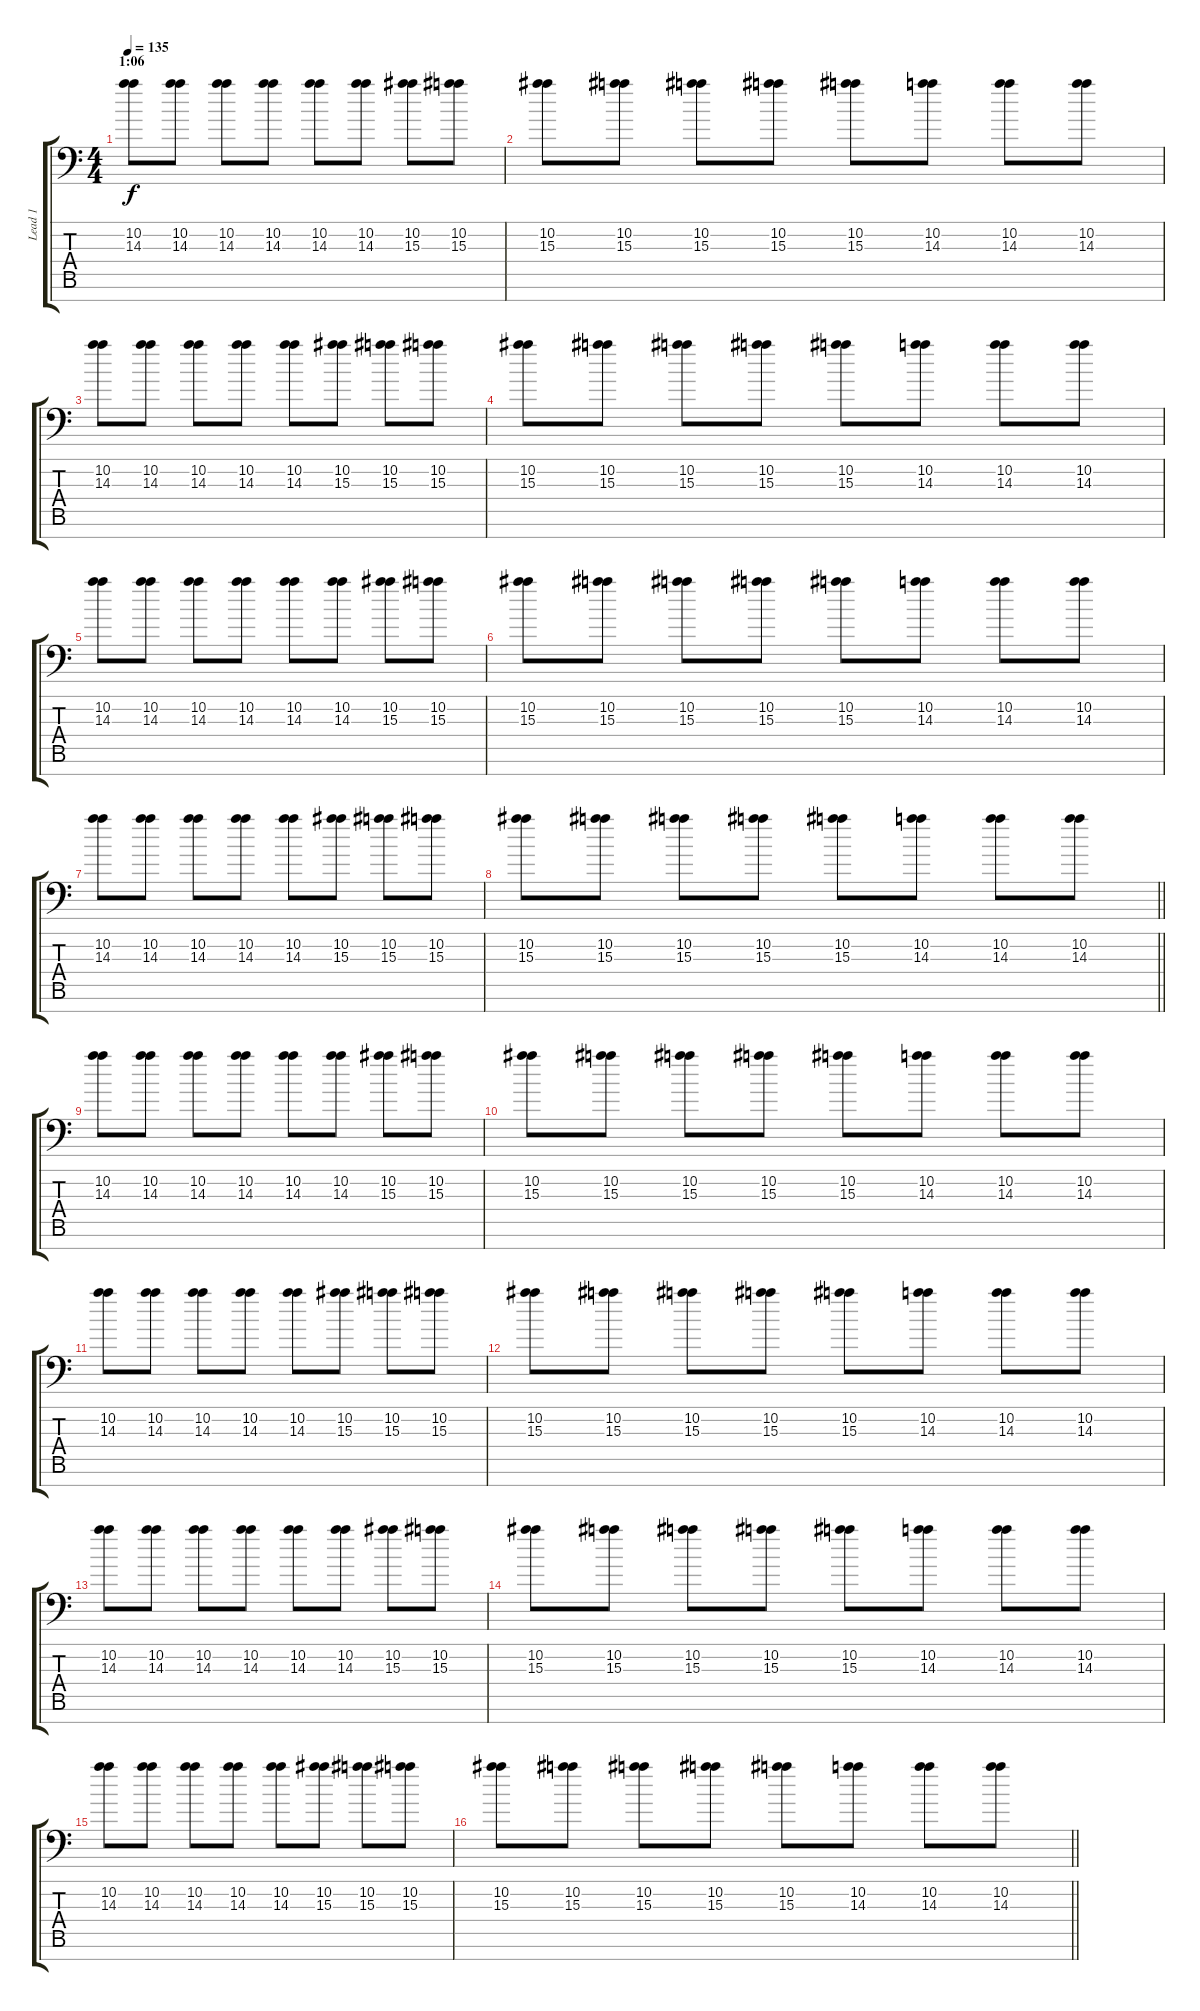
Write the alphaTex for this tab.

\track ("Lead 1" "Lead 1") {instrument distortionguitar}
\staff {score tabs}
\tuning (E4 B3 G3 D3 A2 E2 A1) {hide}
\ts (4 4)
\section ("" "1:06")
\tempo 135
\clef f4
\ks c
(10.2 14.3).8{dy f} (10.2 14.3).8 (10.2 14.3).8 (10.2 14.3).8 (10.2 14.3).8 (10.2 14.3).8 (10.2 15.3).8 (10.2 15.3).8 |
(10.2 15.3).8 (10.2 15.3).8 (10.2 15.3).8 (10.2 15.3).8 (10.2 15.3).8 (10.2 14.3).8 (10.2 14.3).8 (10.2 14.3).8 |
(10.2 14.3).8 (10.2 14.3).8 (10.2 14.3).8 (10.2 14.3).8 (10.2 14.3).8 (10.2 15.3).8 (10.2 15.3).8 (10.2 15.3).8 |
(10.2 15.3).8 (10.2 15.3).8 (10.2 15.3).8 (10.2 15.3).8 (10.2 15.3).8 (10.2 14.3).8 (10.2 14.3).8 (10.2 14.3).8 |
(10.2 14.3).8 (10.2 14.3).8 (10.2 14.3).8 (10.2 14.3).8 (10.2 14.3).8 (10.2 14.3).8 (10.2 15.3).8 (10.2 15.3).8 |
(10.2 15.3).8 (10.2 15.3).8 (10.2 15.3).8 (10.2 15.3).8 (10.2 15.3).8 (10.2 14.3).8 (10.2 14.3).8 (10.2 14.3).8 |
(10.2 14.3).8 (10.2 14.3).8 (10.2 14.3).8 (10.2 14.3).8 (10.2 14.3).8 (10.2 15.3).8 (10.2 15.3).8 (10.2 15.3).8 |
\barLineRight lightlight
(10.2 15.3).8 (10.2 15.3).8 (10.2 15.3).8 (10.2 15.3).8 (10.2 15.3).8 (10.2 14.3).8 (10.2 14.3).8 (10.2 14.3).8 |
(10.2 14.3).8 (10.2 14.3).8 (10.2 14.3).8 (10.2 14.3).8 (10.2 14.3).8 (10.2 14.3).8 (10.2 15.3).8 (10.2 15.3).8 |
(10.2 15.3).8 (10.2 15.3).8 (10.2 15.3).8 (10.2 15.3).8 (10.2 15.3).8 (10.2 14.3).8 (10.2 14.3).8 (10.2 14.3).8 |
(10.2 14.3).8 (10.2 14.3).8 (10.2 14.3).8 (10.2 14.3).8 (10.2 14.3).8 (10.2 15.3).8 (10.2 15.3).8 (10.2 15.3).8 |
(10.2 15.3).8 (10.2 15.3).8 (10.2 15.3).8 (10.2 15.3).8 (10.2 15.3).8 (10.2 14.3).8 (10.2 14.3).8 (10.2 14.3).8 |
(10.2 14.3).8 (10.2 14.3).8 (10.2 14.3).8 (10.2 14.3).8 (10.2 14.3).8 (10.2 14.3).8 (10.2 15.3).8 (10.2 15.3).8 |
(10.2 15.3).8 (10.2 15.3).8 (10.2 15.3).8 (10.2 15.3).8 (10.2 15.3).8 (10.2 14.3).8 (10.2 14.3).8 (10.2 14.3).8 |
(10.2 14.3).8 (10.2 14.3).8 (10.2 14.3).8 (10.2 14.3).8 (10.2 14.3).8 (10.2 15.3).8 (10.2 15.3).8 (10.2 15.3).8 |
\barLineRight lightlight
(10.2 15.3).8 (10.2 15.3).8 (10.2 15.3).8 (10.2 15.3).8 (10.2 15.3).8 (10.2 14.3).8 (10.2 14.3).8 (10.2 14.3).8
